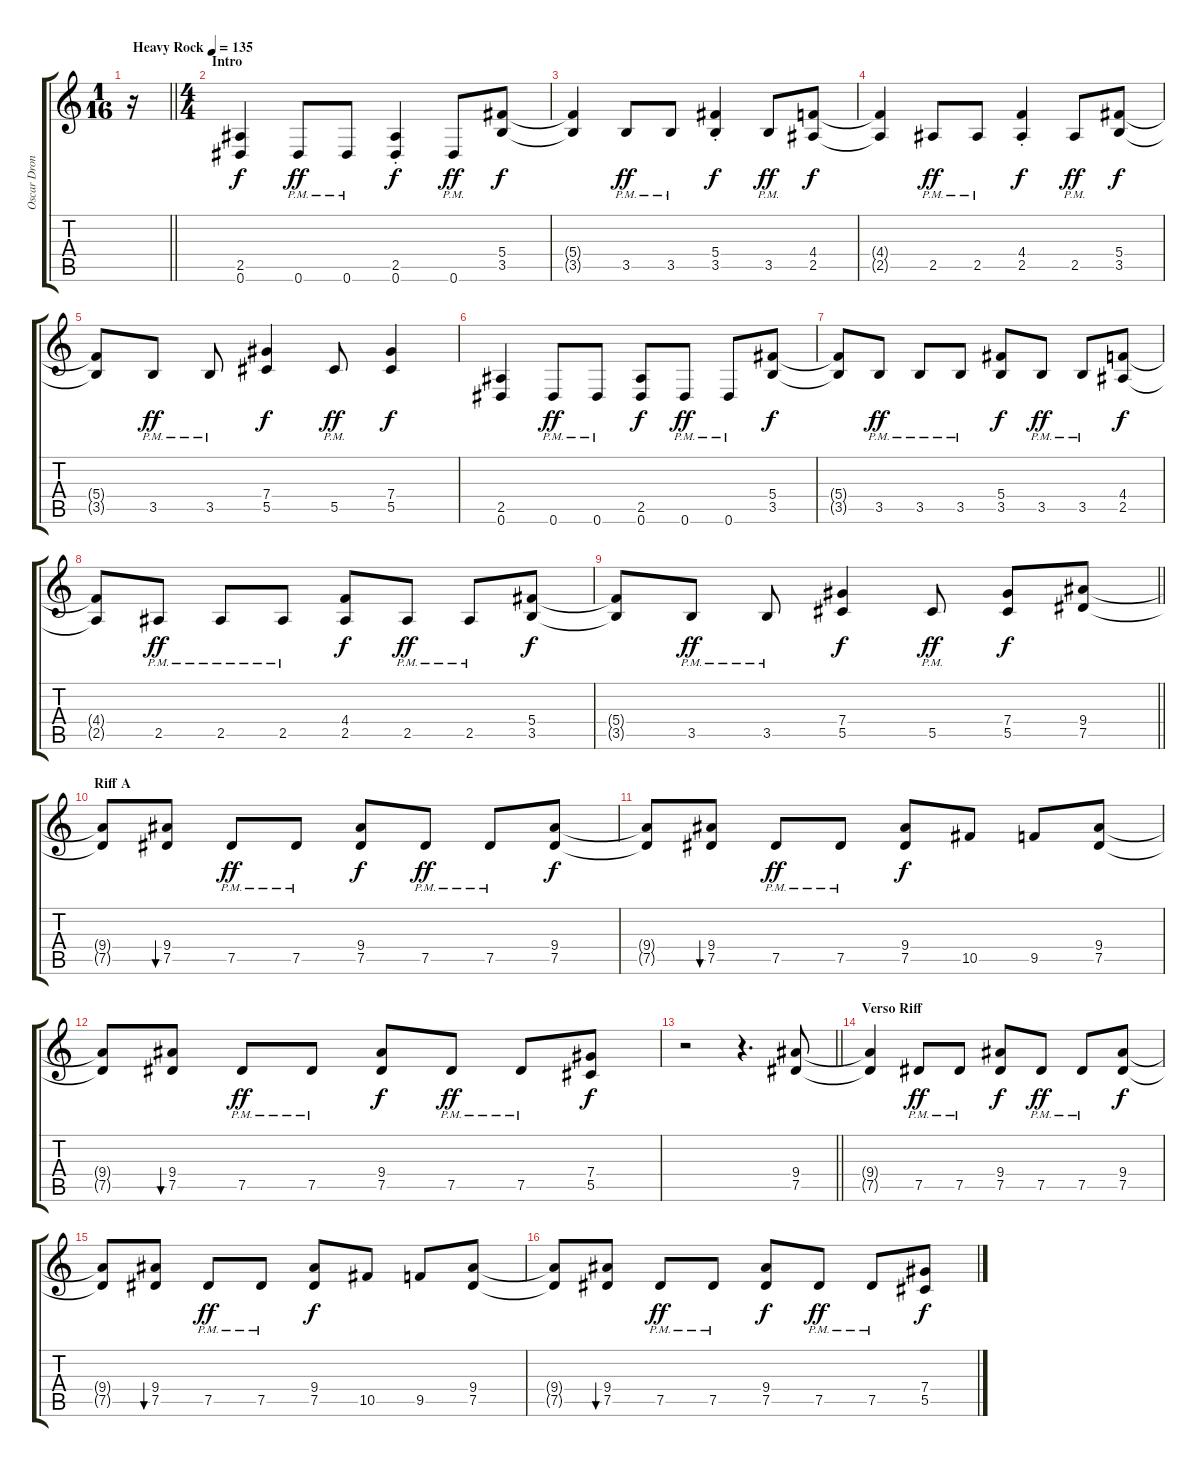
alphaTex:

\track ("Oscar Dronjak" "Oscar Dron") {instrument overdrivenguitar}
\staff {score tabs}
\tuning (Eb4 Bb3 Gb3 Db3 Ab2 Eb2) {hide}
\ts (1 16)
\tempo (135 "Heavy Rock")
\clef g2
\barLineRight lightlight
\ks c
r.16{dy f instrument overdrivenguitar} |
\ts (4 4)
\section ("" "Intro")
(2.5 0.6).4 0.6{pm}.8{dy ff} 0.6{pm}.8 (2.5{st} 0.6{st}).4{dy f} 0.6{pm}.8{dy ff} (5.4 3.5).8{dy f} |
(5.4{t} 3.5{t}).4 3.5{pm}.8{dy ff} 3.5{pm}.8 (5.4{st} 3.5{st}).4{dy f} 3.5{pm}.8{dy ff} (4.4 2.5).8{dy f} |
(4.4{t} 2.5{t}).4 2.5{pm}.8{dy ff} 2.5{pm}.8 (4.4{st} 2.5{st}).4{dy f} 2.5{pm}.8{dy ff} (5.4 3.5).8{dy f} |
(5.4{t} 3.5{t}).8 3.5{pm}.8{dy ff} 3.5{pm}.8 (7.4 5.5).4{dy f} 5.5{pm}.8{dy ff} (7.4 5.5).4{dy f} |
(2.5 0.6).4 0.6{pm}.8{dy ff} 0.6{pm}.8 (2.5 0.6).8{dy f} 0.6{pm}.8{dy ff} 0.6{pm}.8 (5.4 3.5).8{dy f} |
(5.4{t} 3.5{t}).8 3.5{pm}.8{dy ff} 3.5{pm}.8 3.5{pm}.8 (5.4 3.5).8{dy f} 3.5{pm}.8{dy ff} 3.5{pm}.8 (4.4 2.5).8{dy f} |
(4.4{t} 2.5{t}).8 2.5{pm}.8{dy ff} 2.5{pm}.8 2.5{pm}.8 (4.4 2.5).8{dy f} 2.5{pm}.8{dy ff} 2.5{pm}.8 (5.4 3.5).8{dy f} |
\barLineRight lightlight
(5.4{t} 3.5{t}).8 3.5{pm}.8{dy ff} 3.5{pm}.8 (7.4 5.5).4{dy f} 5.5{pm}.8{dy ff} (7.4 5.5).8{dy f} (9.4 7.5).8 |
\section ("" "Riff A")
(9.4{t} 7.5{t}).8 (9.4 7.5).8{bu 30} 7.5{pm}.8{dy ff} 7.5{pm}.8 (9.4 7.5).8{dy f} 7.5{pm}.8{dy ff} 7.5{pm}.8 (9.4 7.5).8{dy f} |
(9.4{t} 7.5{t}).8 (9.4 7.5).8{bu 30} 7.5{pm}.8{dy ff} 7.5{pm}.8 (9.4 7.5).8{dy f} 10.5.8 9.5.8 (9.4 7.5).8 |
(9.4{t} 7.5{t}).8 (9.4 7.5).8{bu 30} 7.5{pm}.8{dy ff} 7.5{pm}.8 (9.4 7.5).8{dy f} 7.5{pm}.8{dy ff} 7.5{pm}.8 (7.4 5.5).8{dy f} |
\barLineRight lightlight
r.2 r.4{d} (9.4 7.5).8 |
\section ("" "Verso Riff")
(9.4{t} 7.5{t}).4 7.5{pm}.8{dy ff} 7.5{pm}.8 (9.4 7.5).8{dy f} 7.5{pm}.8{dy ff} 7.5{pm}.8 (9.4 7.5).8{dy f} |
(9.4{t} 7.5{t}).8 (9.4 7.5).8{bu 30} 7.5{pm}.8{dy ff} 7.5{pm}.8 (9.4 7.5).8{dy f} 10.5.8 9.5.8 (9.4 7.5).8 |
(9.4{t} 7.5{t}).8 (9.4 7.5).8{bu 30} 7.5{pm}.8{dy ff} 7.5{pm}.8 (9.4 7.5).8{dy f} 7.5{pm}.8{dy ff} 7.5{pm}.8 (7.4 5.5).8{dy f}
